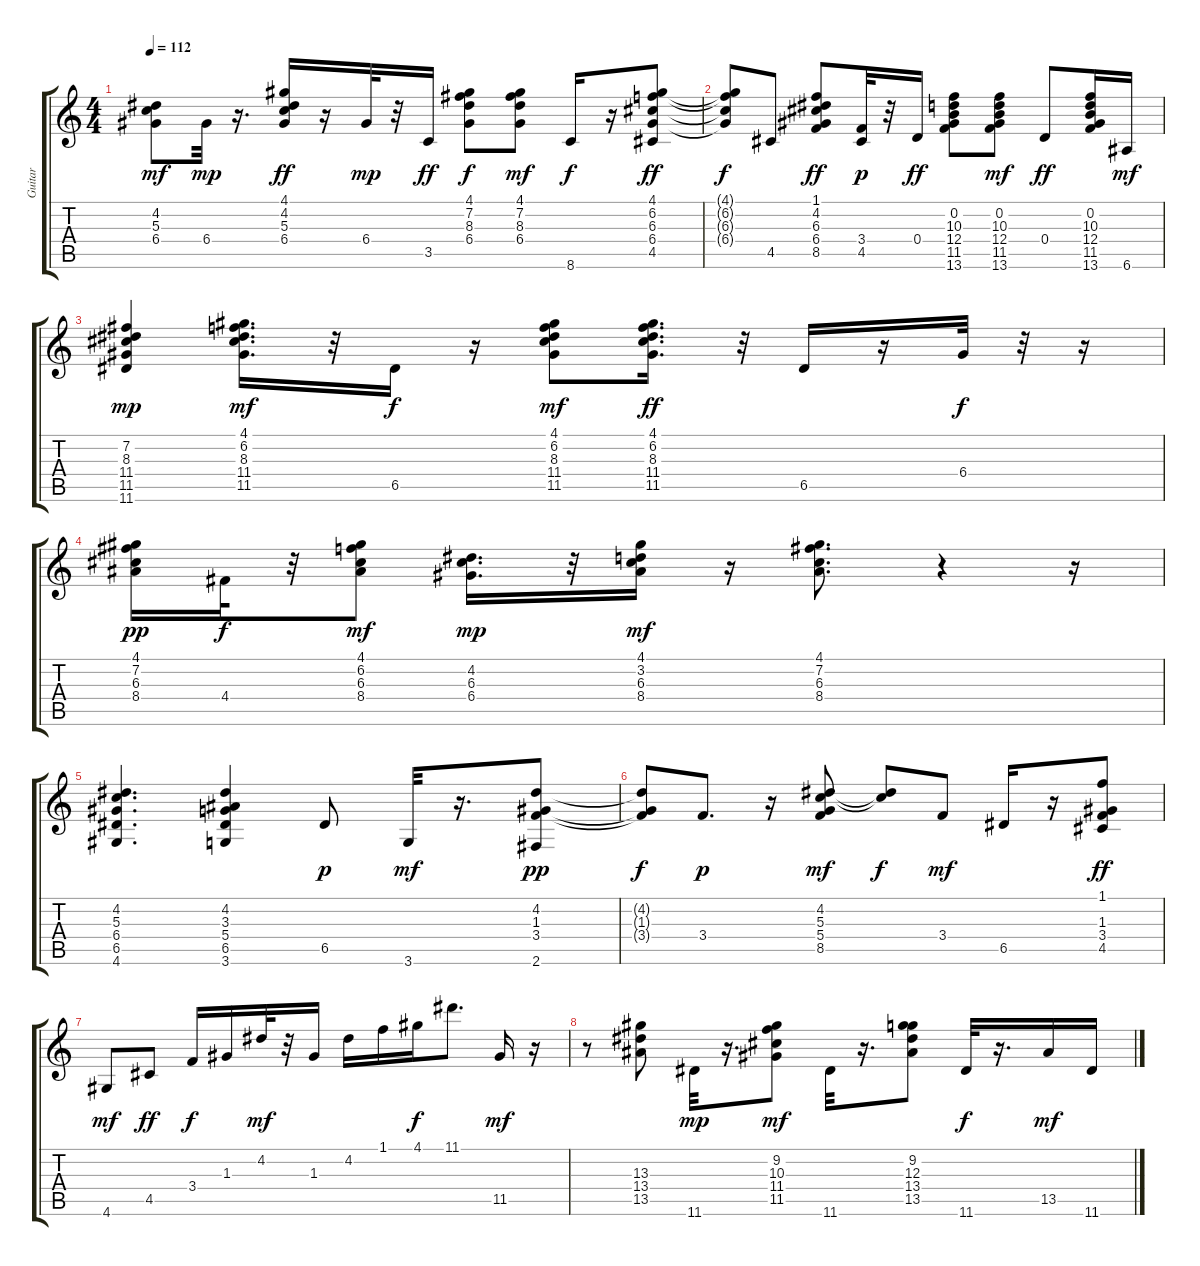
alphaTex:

\track ("Guitar" "Guitar") {instrument acousticguitarsteel}
\staff {score tabs}
\tuning (E4 B3 G3 D3 A2 E2) {hide}
\ts (4 4)
\tempo 112
\clef g2
\ks c
(4.2 5.3 6.4).8{dy mf} 6.4.32{dy mp} r.16{d} (4.1 4.2 5.3 6.4).16{dy ff} r.16 6.4.32{dy mp} r.32 3.5.16{dy ff} (4.1 7.2 8.3 6.4).8{dy f} (4.1 7.2 8.3 6.4).8{dy mf} 8.6.16{dy f} r.16 (4.1 6.2 6.3 6.4 4.5).8{dy ff} |
(4.1{t} 6.2{t} 6.3{t} 6.4{t}).8{dy f} 4.5.8 (1.1 4.2 6.3 6.4 8.5).8{dy ff} (3.4 4.5).32{dy p} r.32 0.4.16{dy ff} (0.2 10.3 12.4 11.5 13.6).8 (0.2 10.3 12.4 11.5 13.6).8{dy mf} 0.4.8{dy ff} (0.2 10.3 12.4 11.5 13.6).16 6.6.16{dy mf} |
(7.2 8.3 11.4 11.5 11.6).4{dy mp} (4.1 6.2 8.3 11.4 11.5).16{d dy mf} r.32 6.5.16{dy f} r.16 (4.1 6.2 8.3 11.4 11.5).8{dy mf} (4.1 6.2 8.3 11.4 11.5).16{d dy ff} r.32 6.5.16 r.16 6.4.32{dy f} r.32 r.16 |
(4.1 7.2 6.3 8.4).16{dy pp} 4.4.32{dy f} r.32 (4.1 6.2 6.3 8.4).8{dy mf} (4.2 6.3 6.4).16{d dy mp} r.32 (4.1 3.2 6.3 8.4).16{dy mf} r.16 (4.1 7.2 6.3 8.4).8{d} r.4 r.16 |
(4.2 5.3 6.4 6.5 4.6).4{d} (4.2 3.3 5.4 6.5 3.6).4 6.5.8{dy p} 3.6.32{dy mf} r.16{d} (4.2 1.3 3.4 2.6).8{dy pp} |
(4.2{t} 1.3{t} 3.4{t}).8{dy f} 3.4.8{d dy p} r.16 (4.2 5.3 5.4 8.5).8{dy mf} (4.2{t} 5.3{t}).8{dy f} 3.4.8{dy mf} 6.5.16 r.16 (1.1 1.3 3.4 4.5).8{dy ff} |
4.6.8{dy mf} 4.5.8{dy ff} 3.4.16{dy f} 1.3.16 4.2.32{dy mf} r.32 1.3.16 4.2.16 1.1.16 4.1.16{dy f} 11.1.8{d} 11.5.16{dy mf} r.16 |
r.8 (13.3 13.4 13.5).8 11.6.32{dy mp} r.16{d} (9.2 10.3 11.4 11.5).8{dy mf} 11.6.32 r.16{d} (9.2 12.3 13.4 13.5).8 11.6.32{dy f} r.16{d} 13.5.16{dy mf} 11.6.16
